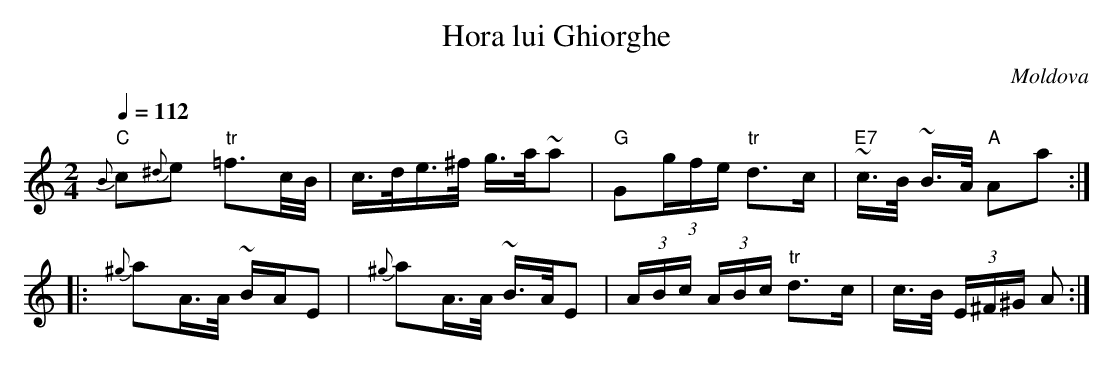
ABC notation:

X:1
T:Hora lui Ghiorghe
O:Moldova
M:2/4
Q:1/4=112
K:C
{B}"C"c2{^d}e2 "tr"=f3c/B/|c>de>^f g>a~a2|\
"G"G2(3gfe "tr"d3c|"E7"~c>B ~B>A "A"A2a2 :|
|:{^g}a2A>A ~BAE2| {^g}a2A>A ~B>AE2|\
(3ABc (3ABc "tr"d3c|c>B (3E^F^G A2:|
